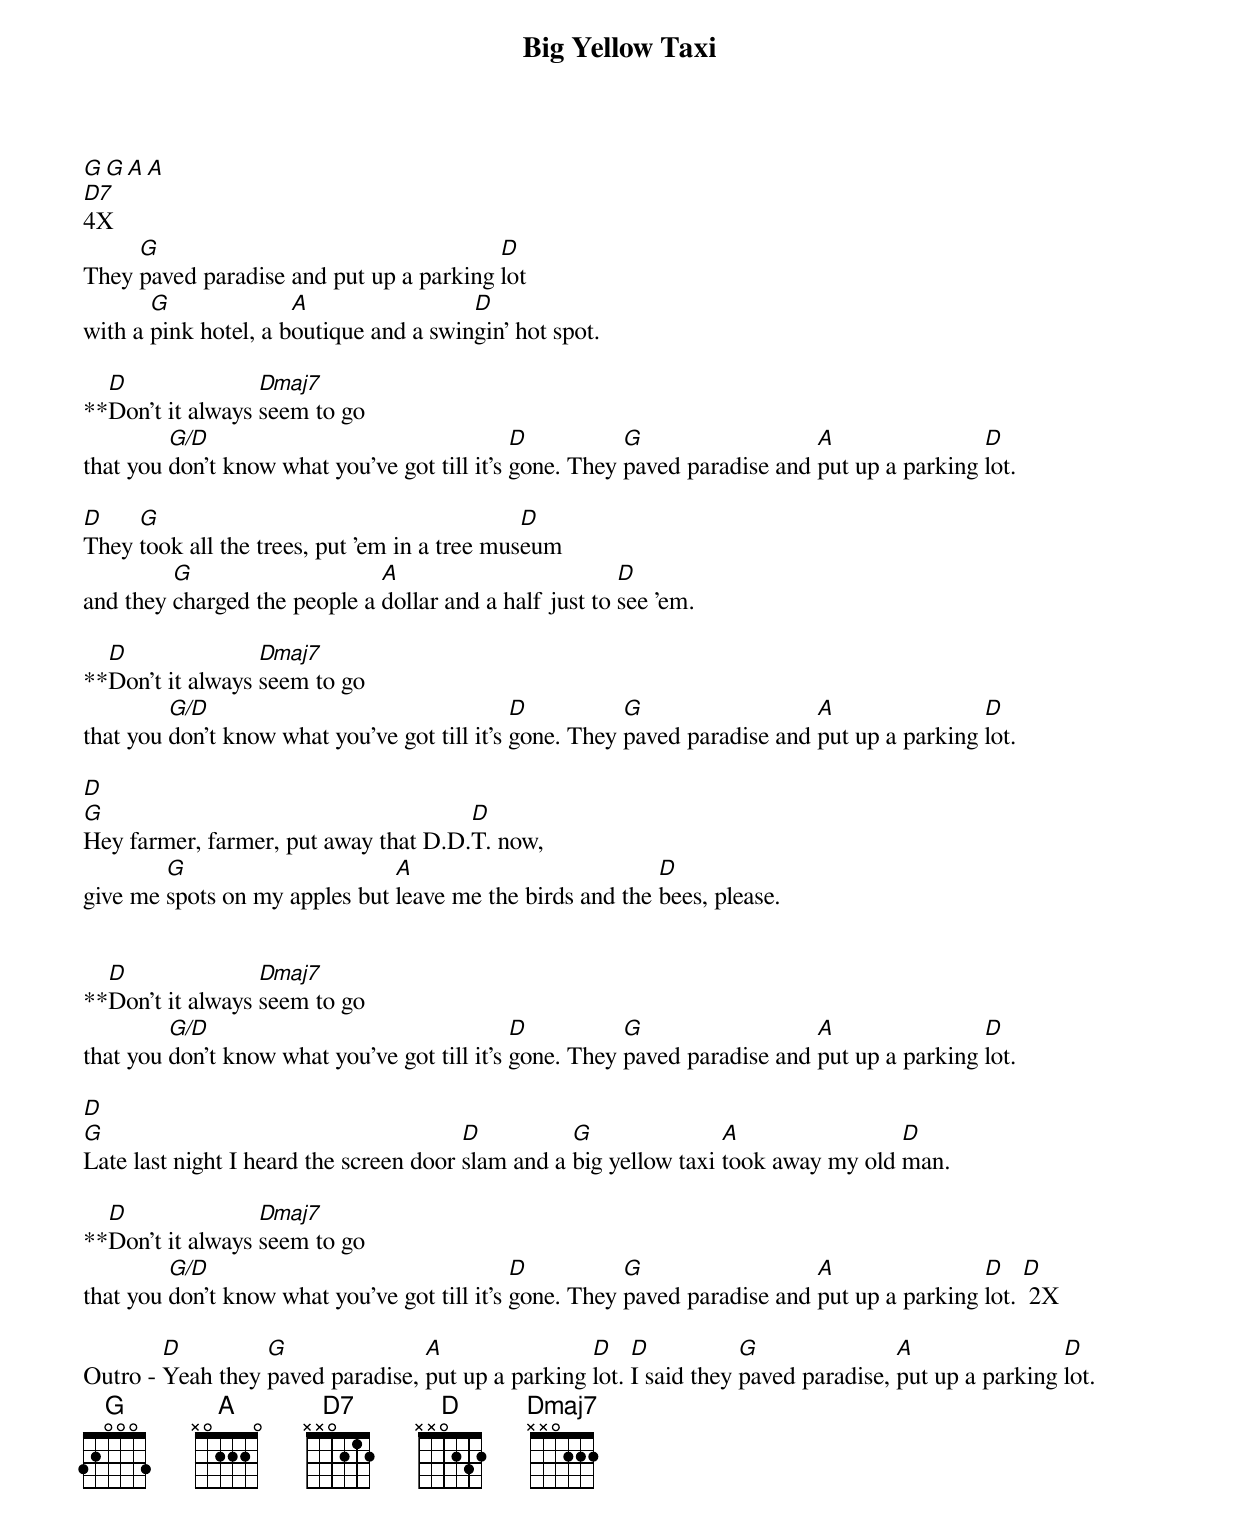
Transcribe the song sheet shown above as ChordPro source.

{title:Big Yellow Taxi}
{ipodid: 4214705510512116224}

[G][G][A][A]
[D7]4X
They [G]paved paradise and put up a parking [D]lot
with a [G]pink hotel, a b[A]outique and a swin[D]gin' hot spot.

**[D]Don't it always [Dmaj7]seem to go
that you [G/D]don't know what you've got till it's [D]gone. They [G]paved paradise and [A]put up a parking [D]lot.

[D]They [G]took all the trees, put 'em in a tree mus[D]eum
and they [G]charged the people a [A]dollar and a half just to [D]see 'em.

**[D]Don't it always [Dmaj7]seem to go
that you [G/D]don't know what you've got till it's [D]gone. They [G]paved paradise and [A]put up a parking [D]lot.

[D]
[G]Hey farmer, farmer, put away that D.D.[D]T. now,
give me [G]spots on my apples but [A]leave me the birds and the [D]bees, please.


**[D]Don't it always [Dmaj7]seem to go
that you [G/D]don't know what you've got till it's [D]gone. They [G]paved paradise and [A]put up a parking [D]lot.

[D]
[G]Late last night I heard the screen door [D]slam and a [G]big yellow taxi [A]took away my old [D]man.

**[D]Don't it always [Dmaj7]seem to go
that you [G/D]don't know what you've got till it's [D]gone. They [G]paved paradise and [A]put up a parking [D]lot. [D] 2X

Outro - [D]Yeah they [G]paved paradise, [A]put up a parking [D]lot. [D]I said they [G]paved paradise, [A]put up a parking [D]lot.
